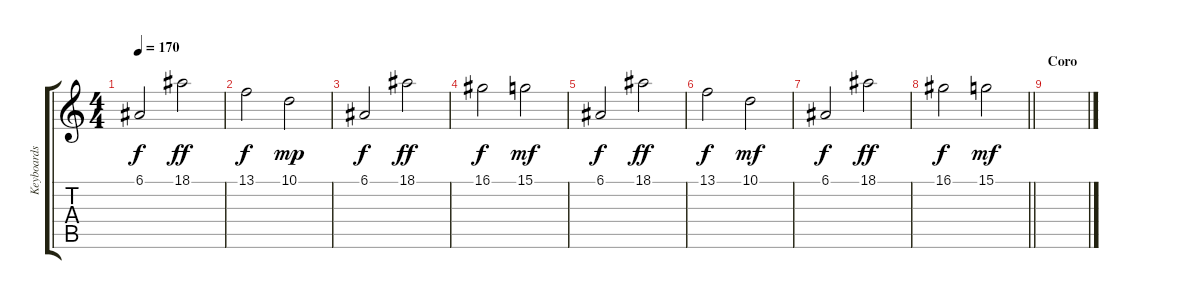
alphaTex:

\track ("Keyboards" "Keyboards") {instrument synthvoice}
\staff {score tabs}
\tuning (E4 B3 G3 D3 A2 E2) {hide}
\ts (4 4)
\tempo 170
\clef g2
\ks c
6.1.2{dy f} 18.1.2{dy ff} |
13.1.2{dy f} 10.1.2{dy mp} |
6.1.2{dy f} 18.1.2{dy ff} |
16.1.2{dy f} 15.1.2{dy mf} |
6.1.2{dy f} 18.1.2{dy ff} |
13.1.2{dy f} 10.1.2{dy mf} |
6.1.2{dy f} 18.1.2{dy ff} |
\barLineRight lightlight
16.1.2{dy f} 15.1.2{dy mf} |
\section ("" "Coro")
